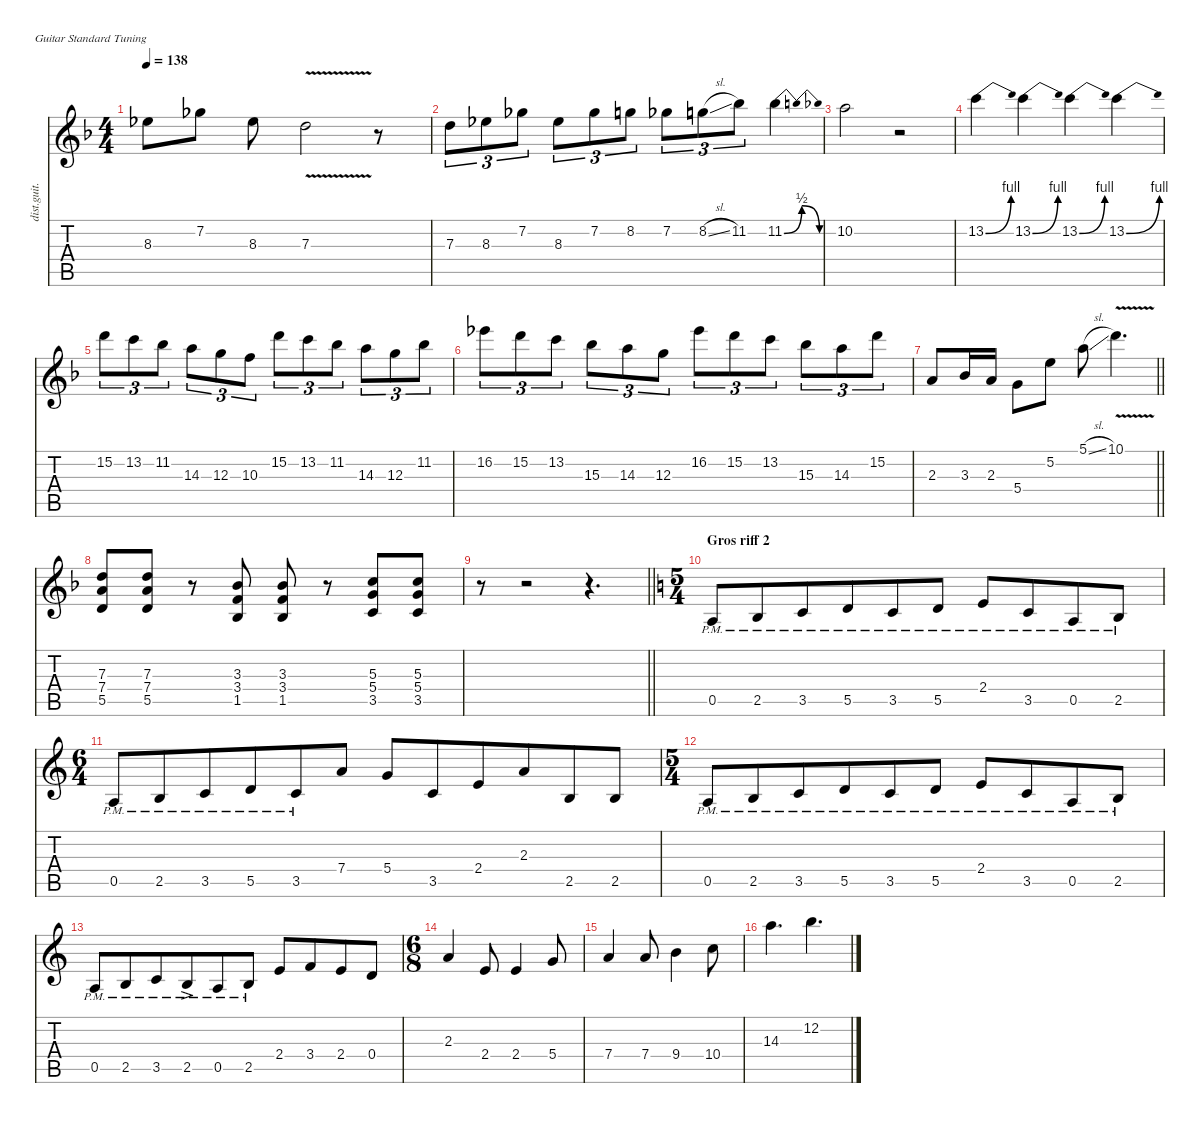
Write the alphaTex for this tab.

\defaultSystemsLayout 4
\hideDynamics
\bracketExtendMode nobrackets
\track ("Sylvain" "dist.guit.") {instrument distortionguitar}
\staff {score tabs}
\tuning (E4 B3 G3 D3 A2 E2)
\ts (4 4)
\tempo 138
\clef g2
\ks dminor
8.3{acc b}.8{dy f} 7.2{acc b}.8 8.3{acc b}.8 7.3{v acc forcenatural}.2 r.8 |
7.3{acc forcenatural}.8{tu (3 2)} 8.3{acc b}.8{tu (3 2)} 7.2{acc b}.8{tu (3 2)} 8.3{acc b}.8{tu (3 2)} 7.2{acc b}.8{tu (3 2)} 8.2{acc forcenatural}.8{tu (3 2)} 7.2{acc b}.8{tu (3 2)} 8.2{sl acc forcenatural}.8{tu (3 2)} 11.2{acc b}.8{tu (3 2)} 11.2{be (bendrelease 0 0 10.2 2 20.4 2 30 0) acc b}.4 |
10.2{acc forcenatural}.2 r.2 |
13.2{be (bend 0 0 15 4) acc forcenatural}.4 13.2{be (bend 0 0 15 4) acc forcenatural}.4 13.2{be (bend 0 0 15 4) acc forcenatural}.4 13.2{be (bend 0 0 15 4) acc forcenatural}.4 |
15.2{acc forcenatural}.8{tu (3 2)} 13.2{acc forcenatural}.8{tu (3 2)} 11.2{acc b}.8{tu (3 2)} 14.3{acc forcenatural}.8{tu (3 2)} 12.3{acc forcenatural}.8{tu (3 2)} 10.3{acc forcenatural}.8{tu (3 2)} 15.2{acc forcenatural}.8{tu (3 2)} 13.2{acc forcenatural}.8{tu (3 2)} 11.2{acc b}.8{tu (3 2)} 14.3{acc forcenatural}.8{tu (3 2)} 12.3{acc forcenatural}.8{tu (3 2)} 11.2{acc b}.8{tu (3 2)} |
16.2{acc b}.8{tu (3 2)} 15.2{acc forcenatural}.8{tu (3 2)} 13.2{acc forcenatural}.8{tu (3 2)} 15.3{acc b}.8{tu (3 2)} 14.3{acc forcenatural}.8{tu (3 2)} 12.3{acc forcenatural}.8{tu (3 2)} 16.2{acc b}.8{tu (3 2)} 15.2{acc forcenatural}.8{tu (3 2)} 13.2{acc forcenatural}.8{tu (3 2)} 15.3{acc b}.8{tu (3 2)} 14.3{acc forcenatural}.8{tu (3 2)} 15.2{acc forcenatural}.8{tu (3 2)} |
\barLineRight lightlight
2.3{acc forcenatural}.8 3.3{acc b}.16 2.3{acc forcenatural}.16 5.4{acc forcenatural}.8 5.2{acc forcenatural}.8 5.1{sl acc forcenatural}.8 10.1{v acc forcenatural}.4{d} |
(7.3{acc forcenatural} 7.4{acc forcenatural} 5.5{acc forcenatural}).8 (7.3{acc forcenatural} 7.4{acc forcenatural} 5.5{acc forcenatural}).8 r.8 (3.3{acc b} 3.4{acc forcenatural} 1.5{acc b}).8 (3.3{acc b} 3.4{acc forcenatural} 1.5{acc b}).8 r.8 (5.3{acc forcenatural} 5.4{acc forcenatural} 3.5{acc forcenatural}).8 (5.3{acc forcenatural} 5.4{acc forcenatural} 3.5{acc forcenatural}).8 |
\barLineRight lightlight
r.8 r.2 r.4{d} |
\ts (5 4)
\beaming (8 6 4)
\section ("" "Gros riff 2")
\ks aminor
0.5{pm}.8 2.5{pm}.8 3.5{pm}.8 5.5{pm}.8 3.5{pm}.8 5.5{pm}.8 2.4{pm}.8 3.5{pm}.8 0.5{pm}.8 2.5{pm}.8 |
\ts (6 4)
\beaming (8 6 6)
0.5{pm}.8 2.5{pm}.8 3.5{pm}.8 5.5{pm}.8 3.5{pm}.8 7.4.8 5.4.8 3.5.8 2.4.8 2.3.8 2.5.8 2.5.8 |
\ts (5 4)
\beaming (8 6 4)
0.5{pm}.8 2.5{pm}.8 3.5{pm}.8 5.5{pm}.8 3.5{pm}.8 5.5{pm}.8 2.4{pm}.8 3.5{pm}.8 0.5{pm}.8 2.5{pm}.8 |
0.5{pm}.8 2.5{pm}.8 3.5{pm}.8 2.5{ac pm}.8{dy ff} 0.5{pm}.8{dy f} 2.5{pm}.8 2.4.8 3.4.8 2.4.8 0.4.8 |
\ts (6 8)
\beaming (8 3 3)
2.3.4 2.4.8 2.4.4 5.4.8 |
7.4.4 7.4.8 9.4.4 10.4.8 |
14.3.4{d} 12.2.4{d}
